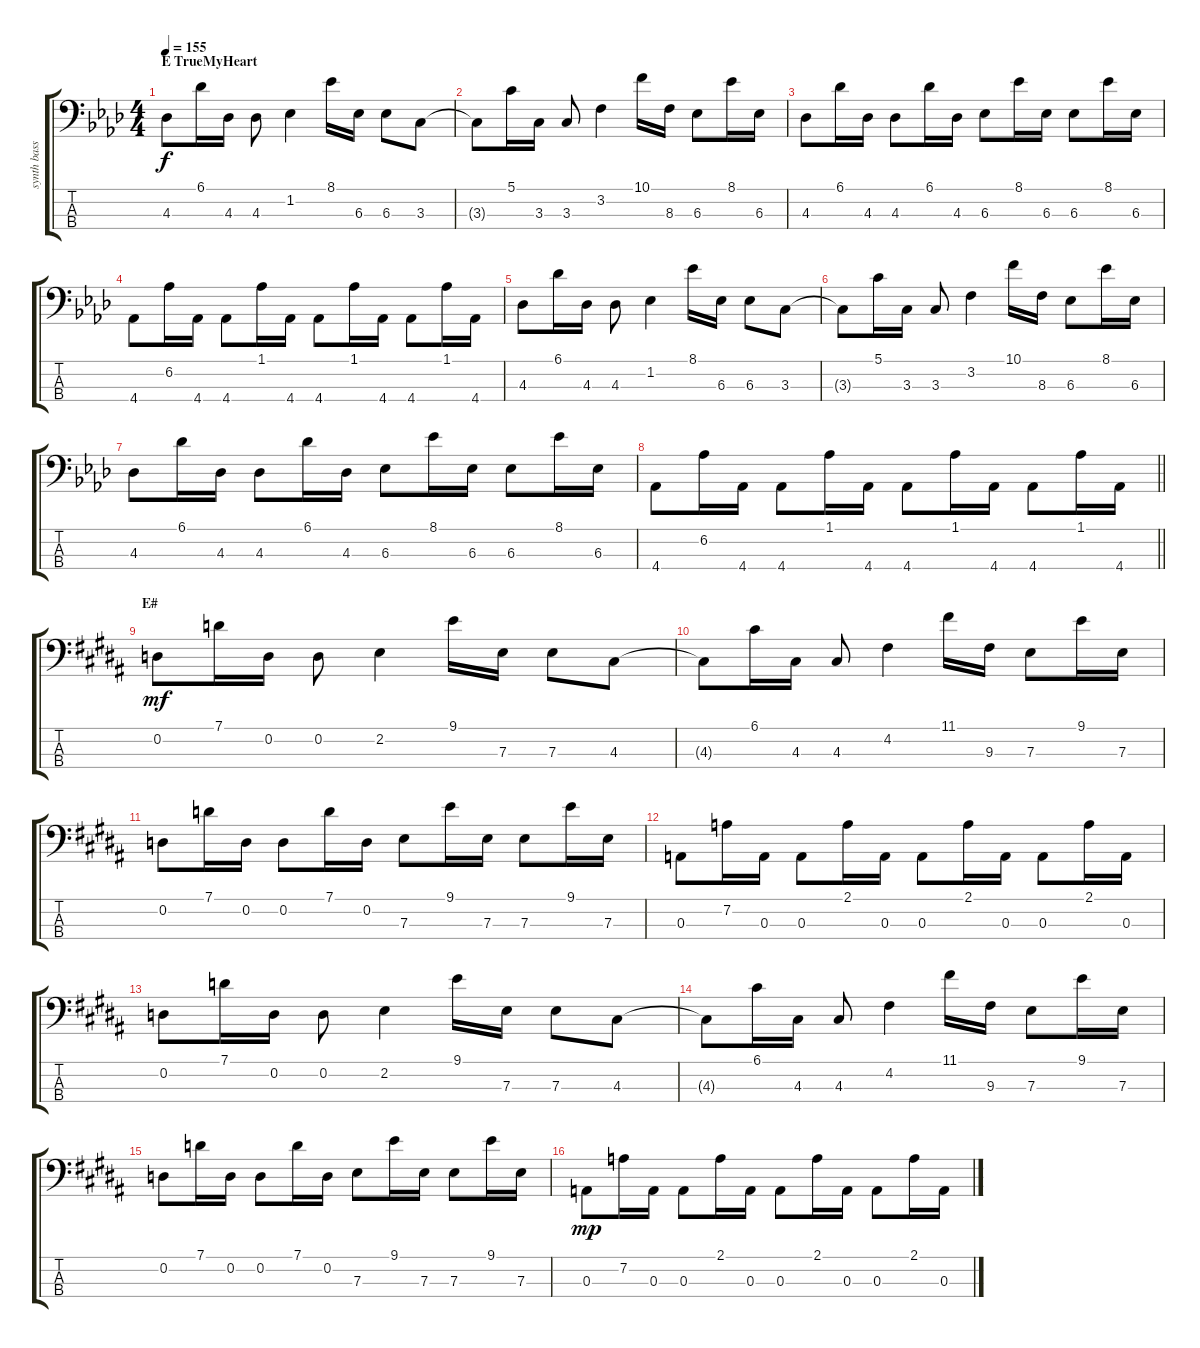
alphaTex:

\track ("synth bass" "synth bass") {instrument synthbass2}
\staff {score tabs}
\tuning (G2 D2 A1 E1) {hide}
\ts (4 4)
\section ("" "E TrueMyHeart")
\tempo 155
\clef f4
\ks ab
4.3.8{dy f} 6.1.16 4.3.16 4.3.8 1.2.4 8.1.16 6.3.16 6.3.8 3.3.8 |
3.3{t}.8 5.1.16 3.3.16 3.3.8 3.2.4 10.1.16 8.3.16 6.3.8 8.1.16 6.3.16 |
4.3.8 6.1.16 4.3.16 4.3.8 6.1.16 4.3.16 6.3.8 8.1.16 6.3.16 6.3.8 8.1.16 6.3.16 |
4.4.8 6.2.16 4.4.16 4.4.8 1.1.16 4.4.16 4.4.8 1.1.16 4.4.16 4.4.8 1.1.16 4.4.16 |
4.3.8 6.1.16 4.3.16 4.3.8 1.2.4 8.1.16 6.3.16 6.3.8 3.3.8 |
3.3{t}.8 5.1.16 3.3.16 3.3.8 3.2.4 10.1.16 8.3.16 6.3.8 8.1.16 6.3.16 |
4.3.8 6.1.16 4.3.16 4.3.8 6.1.16 4.3.16 6.3.8 8.1.16 6.3.16 6.3.8 8.1.16 6.3.16 |
\barLineRight lightlight
4.4.8 6.2.16 4.4.16 4.4.8 1.1.16 4.4.16 4.4.8 1.1.16 4.4.16 4.4.8 1.1.16 4.4.16 |
\section ("" "E#")
\ks b
0.2.8{dy mf} 7.1.16 0.2.16 0.2.8 2.2.4 9.1.16 7.3.16 7.3.8 4.3.8 |
4.3{t}.8 6.1.16 4.3.16 4.3.8 4.2.4 11.1.16 9.3.16 7.3.8 9.1.16 7.3.16 |
0.2.8 7.1.16 0.2.16 0.2.8 7.1.16 0.2.16 7.3.8 9.1.16 7.3.16 7.3.8 9.1.16 7.3.16 |
0.3.8 7.2.16 0.3.16 0.3.8 2.1.16 0.3.16 0.3.8 2.1.16 0.3.16 0.3.8 2.1.16 0.3.16 |
0.2.8 7.1.16 0.2.16 0.2.8 2.2.4 9.1.16 7.3.16 7.3.8 4.3.8 |
4.3{t}.8 6.1.16 4.3.16 4.3.8 4.2.4 11.1.16 9.3.16 7.3.8 9.1.16 7.3.16 |
0.2.8 7.1.16 0.2.16 0.2.8 7.1.16 0.2.16 7.3.8 9.1.16 7.3.16 7.3.8 9.1.16 7.3.16 |
0.3.8{dy mp} 7.2.16 0.3.16 0.3.8 2.1.16 0.3.16 0.3.8 2.1.16 0.3.16 0.3.8 2.1.16 0.3.16
